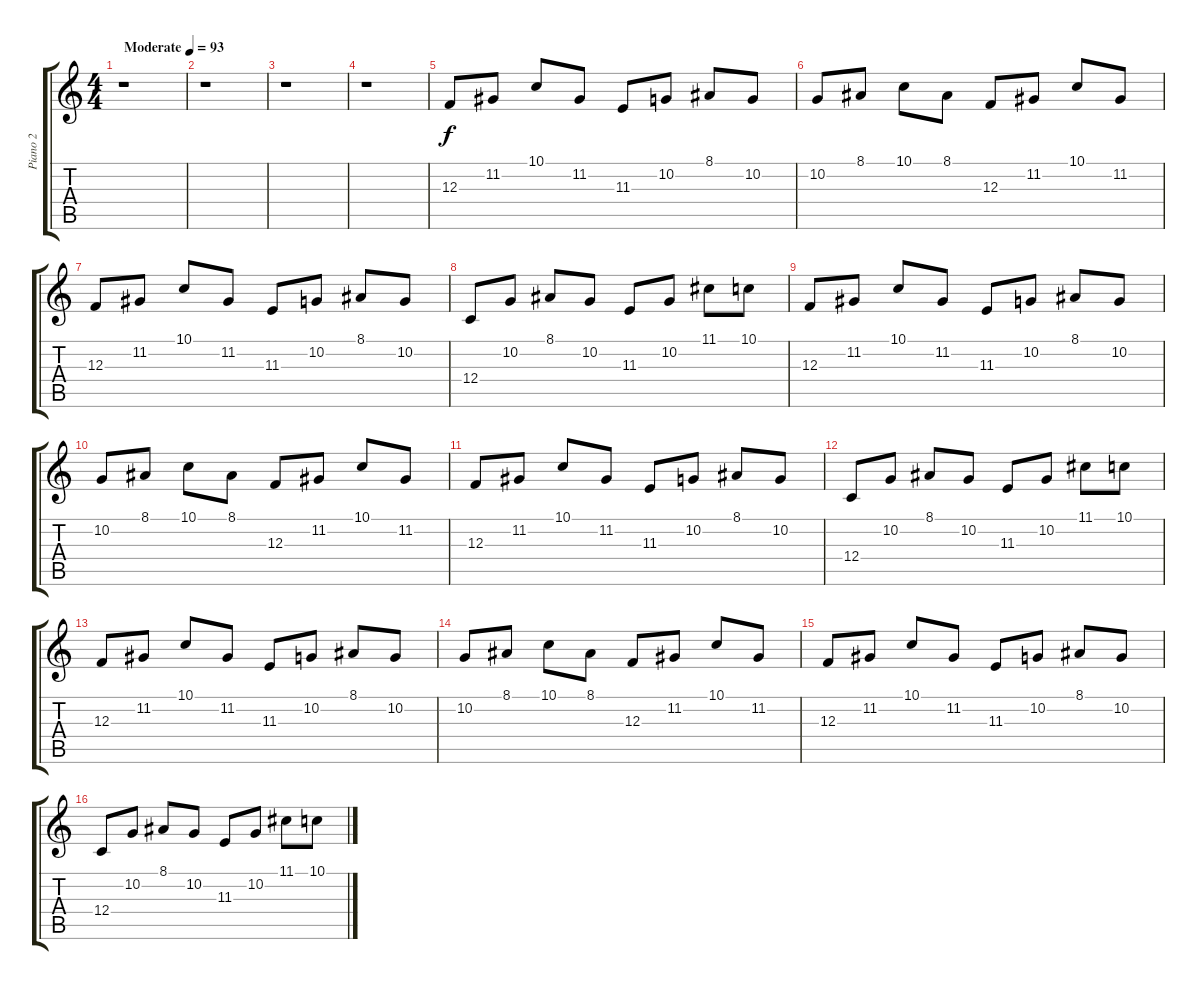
\track ("Piano 2" "Piano 2") {instrument acousticgrandpiano}
\staff {score tabs}
\tuning (D4 A3 F3 C3 G2 C2) {hide}
\ts (4 4)
\tempo (93 "Moderate")
\clef g2
\ks c
r.1{dy f instrument acousticgrandpiano} |
r.1 |
r.1 |
r.1 |
12.3.8 11.2.8 10.1.8 11.2.8 11.3.8 10.2.8 8.1.8 10.2.8 |
10.2.8 8.1.8 10.1.8 8.1.8 12.3.8 11.2.8 10.1.8 11.2.8 |
12.3.8 11.2.8 10.1.8 11.2.8 11.3.8 10.2.8 8.1.8 10.2.8 |
12.4.8 10.2.8 8.1.8 10.2.8 11.3.8 10.2.8 11.1.8 10.1.8 |
12.3.8 11.2.8 10.1.8 11.2.8 11.3.8 10.2.8 8.1.8 10.2.8 |
10.2.8 8.1.8 10.1.8 8.1.8 12.3.8 11.2.8 10.1.8 11.2.8 |
12.3.8 11.2.8 10.1.8 11.2.8 11.3.8 10.2.8 8.1.8 10.2.8 |
12.4.8 10.2.8 8.1.8 10.2.8 11.3.8 10.2.8 11.1.8 10.1.8 |
12.3.8 11.2.8 10.1.8 11.2.8 11.3.8 10.2.8 8.1.8 10.2.8 |
10.2.8 8.1.8 10.1.8 8.1.8 12.3.8 11.2.8 10.1.8 11.2.8 |
12.3.8 11.2.8 10.1.8 11.2.8 11.3.8 10.2.8 8.1.8 10.2.8 |
12.4.8 10.2.8 8.1.8 10.2.8 11.3.8 10.2.8 11.1.8 10.1.8
